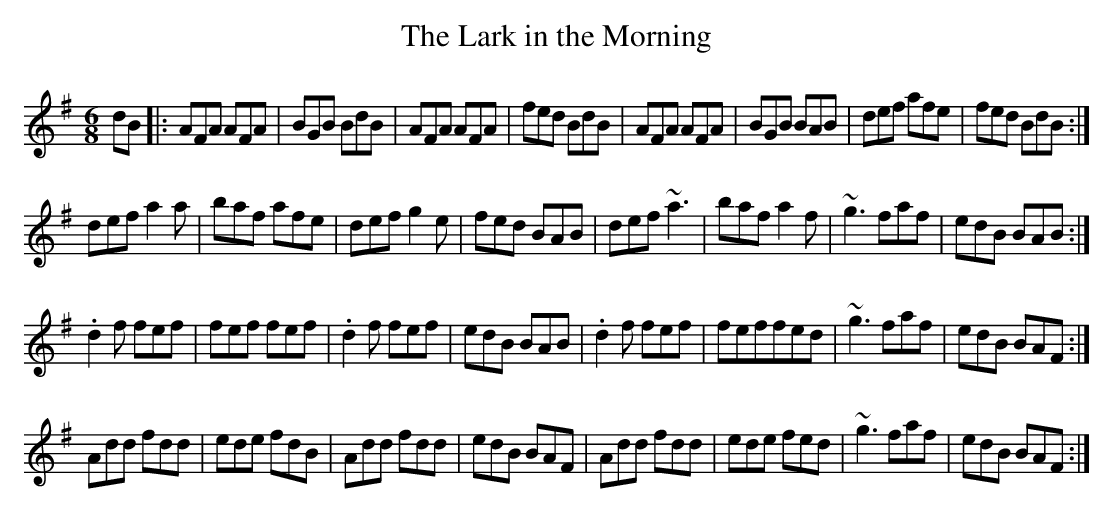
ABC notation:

X:1
T:Lark in the Morning, The
M:6/8
L:1/8
K:G
dB|:AFA AFA|BGB BdB|AFA AFA|fed BdB|AFA AFA|BGB BAB|def afe|fed BdB:|
def a2a|baf afe|def g2e|fed BAB|def ~a3|baf a2f|~g3  faf|edB BAB:|
.d2 f fef|fef fef|.d2 f fef|edB BAB|.d2 f fef|feffed|~g3 faf|edB BAF:|
Add fdd|ede fdB|Add fdd|edB BAF|Add fdd|ede fed|~g3 faf|edB BAF:|
